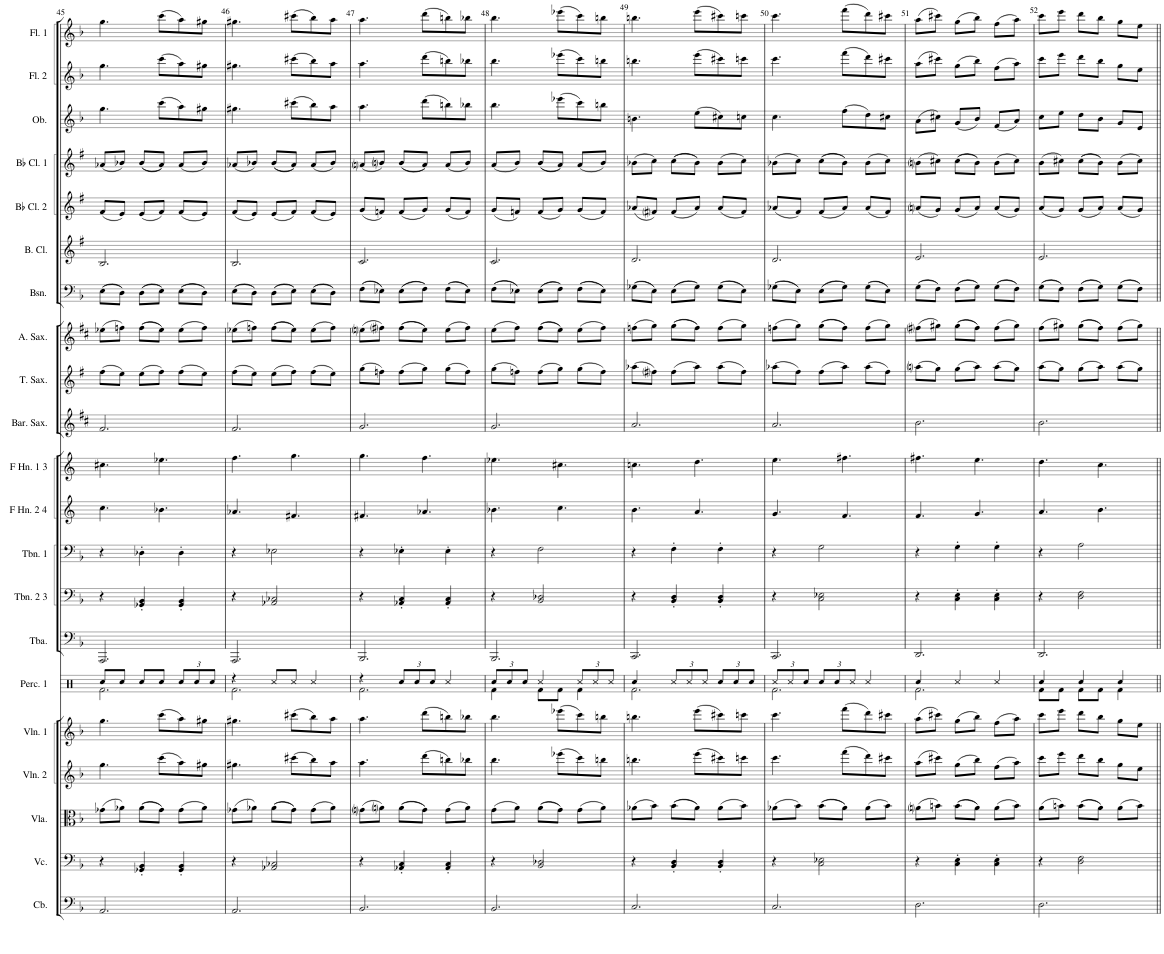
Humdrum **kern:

**kern	**kern	**kern	**kern	**kern	**kern	**kern	**kern	**kern	**kern	**kern	**kern	**kern	**kern	**kern	**kern	**kern	**kern	**kern	**kern
*part20	*part19	*part18	*part17	*part16	*part15	*part14	*part13	*part12	*part11	*part10	*part9	*part8	*part7	*part6	*part5	*part4	*part3	*part2	*part1
*staff20	*staff19	*staff18	*staff17	*staff16	*staff15	*staff14	*staff13	*staff12	*staff11	*staff10	*staff9	*staff8	*staff7	*staff6	*staff5	*staff4	*staff3	*staff2	*staff1
*I"Contrabass	*I"Violoncello	*I"Viola	*I"Violin 2	*I"Violin 1	*I"Tuba	*I"Trombone 2 &amp; 3	*I"Trombone 1	*I"F Horn 2 &amp; 4	*I"F Horn 1 &amp; 3	*I"Baritone Saxophone	*I"Tenor Saxophone	*I"Alto Saxophone	*I"Bassoon	*I"Bass Clarinet	*I"Bb Clarinet 2	*I"Bb Clarinet 1	*I"Oboe	*I"Flute 2	*I"Flute 1
*I'Cb.	*I'Vc.	*I'Vla.	*I'Vln. 2	*I'Vln. 1	*I'Tba.	*I'Tbn. 2 3	*I'Tbn. 1	*I'F Hn. 2 4	*I'F Hn. 1 3	*I'Bar. Sax.	*I'T. Sax.	*I'A. Sax.	*I'Bsn.	*I'B. Cl.	*I'Bb Cl. 2	*I'Bb Cl. 1	*I'Ob.	*I'Fl. 2	*I'Fl. 1
!!LO:PB:g=z
*clefF4	*clefF4	*clefC3	*clefG2	*clefG2	*clefF4	*clefF4	*clefF4	*clefG2	*clefG2	*clefG2	*clefG2	*clefG2	*clefF4	*clefG2	*clefG2	*clefG2	*clefG2	*clefG2	*clefG2
*Trd7c12	*	*	*	*	*	*Trd1c2	*Trd1c2	*Trd4c7	*Trd4c7	*Trd12c21	*Trd8c14	*Trd5c9	*	*Trd8c14	*Trd1c2	*Trd1c2	*	*	*
*k[b-]	*k[b-]	*k[b-]	*k[b-]	*k[b-]	*k[b-]	*k[b-]	*k[b-]	*k[]	*k[]	*k[f#c#]	*k[f#]	*k[f#c#]	*k[b-]	*k[f#]	*k[f#]	*k[f#]	*k[b-]	*k[b-]	*k[b-]
*M3/4	*M3/4	*M3/4	*M3/4	*M3/4	*M3/4	*M3/4	*M3/4	*M3/4	*M3/4	*M3/4	*M3/4	*M3/4	*M3/4	*M3/4	*M3/4	*M3/4	*M3/4	*M3/4	*M3/4
=45	=45	=45	=45	=45	=45	=45	=45	=45	=45	=45	=45	=45	=45	=45	=45	=45	=45	=45	=45
2.AA/	4r	(8g-X\L	4.gg\	4.gg\	2.AAA/	4r	4r	4.cc\	4.cc#X\	2.f#/	(8ff#\L	(8ee-X\L	((8E\L	2.B/	(8f#/L	(8a-X/L	4.gg\	4.gg\	4.gg\
.	.	8a-X\J)	.	.	.	.	.	.	.	.	8ee\J)	8ffn\J)	8D\J))	.	8e/J)	8b-X/J)	.	.	.
.	4GG-X/' 4BB-/'	((8a-\L	.	.	.	4GG-X/' 4BB-/'	4D-X'\	.	.	.	(8ee\L	((8ff\L	((8D\L	.	(8e/L	((8b-/L	.	.	.
.	.	8g-\J))	(8ccc\L	(8ccc\L	.	.	.	4.b-X\	4.ee-X\	.	8ff#\J)	8ee-\J))	8E\J))	.	8f#/J)	8a-/J))	(8ccc\L	(8ccc\L	(8ccc\L
.	4GG-/' 4BB-/'	(8g-\L	8aa\)	8aa\)	.	4GG-/' 4BB-/'	4D-'\	.	.	.	(8ff#\L	(8ee-\L	((8E\L	.	(8f#/L	(8a-/L	8aa\)	8aa\)	8aa\)
.	.	8a-\J)	8gg#X\J	8gg#X\J	.	.	.	.	.	.	8ee\J)	8ff\J)	8D\J))	.	8e/J)	8b-/J)	8gg#X\J	8gg#X\J	8gg#X\J
=46	=46	=46	=46	=46	=46	=46	=46	=46	=46	=46	=46	=46	=46	=46	=46	=46	=46	=46	=46
2.AA/	4r	(8g-X\L	4.gg#X\	4.gg#X\	2.AAA/	4r	4r	4.a-X/	4.ff\	2.f#/	(8ff#\L	(8ee-X\L	((8E\L	2.B/	(8f#/L	(8a-X/L	4.gg#X\	4.gg#X\	4.gg#X\
.	.	8a-X\J)	.	.	.	.	.	.	.	.	8ee\J)	8ffn\J)	8D\J))	.	8e/J)	8b-X/J)	.	.	.
.	2AA-X/ 2C-X/	((8a-\L	.	.	.	2AA-X/ 2C-X/	2E-X\	.	.	.	(8ee\L	((8ff\L	((8D\L	.	(8e/L	((8b-/L	.	.	.
.	.	8g-\J))	(8ccc#X\L	(8ccc#X\L	.	.	.	4.f#X/	4.gg\	.	8ff#\J)	8ee-\J))	8E\J))	.	8f#/J)	8a-/J))	(8ccc#X\L	(8ccc#X\L	(8ccc#X\L
.	.	(8g-\L	8bb-\)	8bb-\)	.	.	.	.	.	.	(8ff#\L	(8ee-\L	((8E\L	.	(8f#/L	(8a-/L	8bb-\)	8bb-\)	8bb-\)
.	.	8a-\J)	8aa\J	8aa\J	.	.	.	.	.	.	8ee\J)	8ff\J)	8D\J))	.	8e/J)	8b-/J)	8aa\J	8aa\J	8aa\J
=47	=47	=47	=47	=47	=47	=47	=47	=47	=47	=47	=47	=47	=47	=47	=47	=47	=47	=47	=47
2.BB-/	4r	(8gni\L	4.aa\	4.aa\	2.BBB-/	4r	4r	4.f#X/	4.gg\	2.g/	(8gg\L	(8eeni\L	((8F\L	2.c/	(8g/L	(8ani/L	4.aa\	4.aa\	4.aa\
.	.	8ani\J)	.	.	.	.	.	.	.	.	8ffn\J)	8ff#i\J)	8E-X\J))	.	8fn/J)	8bni/J)	.	.	.
.	4AA-X/' 4C/'	((8a\L	.	.	.	4AA-X/' 4C/'	4E-X'\	.	.	.	(8ff\L	((8ff#\L	((8E-\L	.	(8f/L	((8b/L	.	.	.
.	.	8g\J))	(8ddd\L	(8ddd\L	.	.	.	4.a-X/	4.ff\	.	8gg\J)	8ee\J))	8F\J))	.	8g/J)	8a/J))	(8ddd\L	(8ddd\L	(8ddd\L
.	4AA-/' 4C/'	(8g\L	8bbn\)	8bbn\)	.	4AA-/' 4C/'	4E-'\	.	.	.	(8gg\L	(8ee\L	((8F\L	.	(8g/L	(8a/L	8bbn\)	8bbn\)	8bbn\)
.	.	8a\J)	8bb-X\J	8bb-X\J	.	.	.	.	.	.	8ff\J)	8ff#\J)	8E-\J))	.	8f/J)	8b/J)	8bb-X\J	8bb-X\J	8bb-X\J
=48	=48	=48	=48	=48	=48	=48	=48	=48	=48	=48	=48	=48	=48	=48	=48	=48	=48	=48	=48
2.BB-/	4r	(8g\L	4.bb-\	4.bb-\	2.BBB-/	4r	4r	4.b-X\	4.ee-X\	2.g/	(8gg\L	(8ee\L	((8F\L	2.c/	(8g/L	(8a/L	4.bb-\	4.bb-\	4.bb-\
.	.	8a\J)	.	.	.	.	.	.	.	.	8ffn\J)	8ff#\J)	8E-X\J))	.	8fn/J)	8b/J)	.	.	.
.	2BB-/ 2D-X/	((8a\L	.	.	.	2BB-/ 2D-X/	2F\	.	.	.	(8ff\L	((8ff#\L	((8E-\L	.	(8f/L	((8b/L	.	.	.
.	.	8g\J))	(8eee-X\L	(8eee-X\L	.	.	.	4.cc\	4.cc#X\	.	8gg\J)	8ee\J))	8F\J))	.	8g/J)	8a/J))	(8eee-X\L	(8eee-X\L	(8eee-X\L
.	.	(8g\L	8ccc\)	8ccc\)	.	.	.	.	.	.	(8gg\L	(8ee\L	((8F\L	.	(8g/L	(8a/L	8ccc\)	8ccc\)	8ccc\)
.	.	8a\J)	8bbn\J	8bbn\J	.	.	.	.	.	.	8ff\J)	8ff#\J)	8E-\J))	.	8f/J)	8b/J)	8bbn\J	8bbn\J	8bbn\J
=49	=49	=49	=49	=49	=49	=49	=49	=49	=49	=49	=49	=49	=49	=49	=49	=49	=49	=49	=49
2.C/	4r	(8a-X\L	4.bbn\	4.bbn\	2.CC/	4r	4r	4.b\	4.ccn\	2.a/	(8aa-X\L	(8ffn\L	((8G-X\L	2.d/	(8a-X/L	(8b-X\L	4.bn\	4.bbn\	4.bbn\
.	.	8b-\J)	.	.	.	.	.	.	.	.	8ff#i\J)	8gg\J)	8E\J))	.	8f#i/J)	8cc\J)	.	.	.
.	4BB-/' 4D/'	((8b-\L	.	.	.	4BB-/' 4D/'	4F'\	.	.	.	(8ff#\L	((8gg\L	((8E\L	.	(8f#/L	((8cc\L	.	.	.
.	.	8a-\J))	(8eee\L	(8eee\L	.	.	.	4.a/	4.dd\	.	8aa-\J)	8ff\J))	8G-\J))	.	8a-/J)	8b-\J))	(8ee\L	(8eee\L	(8eee\L
.	4BB-/' 4D/'	(8a-\L	8ccc#X\)	8ccc#X\)	.	4BB-/' 4D/'	4F'\	.	.	.	(8aa-\L	(8ff\L	((8G-\L	.	(8a-/L	(8b-\L	8cc#X\)	8ccc#X\)	8ccc#X\)
.	.	8b-\J)	8cccn\J	8cccn\J	.	.	.	.	.	.	8ff#\J)	8gg\J)	8E\J))	.	8f#/J)	8cc\J)	8ccn\J	8cccn\J	8cccn\J
=50	=50	=50	=50	=50	=50	=50	=50	=50	=50	=50	=50	=50	=50	=50	=50	=50	=50	=50	=50
2.C/	4r	(8a-X\L	4.ccc\	4.ccc\	2.CC/	4r	4r	4.g/	4.ee\	2.a/	(8aa-X\L	(8ffn\L	((8G-X\L	2.d/	(8a-X/L	(8b-X\L	4.cc\	4.ccc\	4.ccc\
.	.	8b-\J)	.	.	.	.	.	.	.	.	8ff#\J)	8gg\J)	8E\J))	.	8f#/J)	8cc\J)	.	.	.
.	2C\ 2E-X\	((8b-\L	.	.	.	2C\ 2E-X\	2G\	.	.	.	(8ff#\L	((8gg\L	((8E\L	.	(8f#/L	((8cc\L	.	.	.
.	.	8a-\J))	(8fff\L	(8fff\L	.	.	.	4.f/	4.ff#X\	.	8aa-\J)	8ff\J))	8G-\J))	.	8a-/J)	8b-\J))	(8ff\L	(8fff\L	(8fff\L
.	.	(8a-\L	8ddd\)	8ddd\)	.	.	.	.	.	.	(8aa-\L	(8ff\L	((8G-\L	.	(8a-/L	(8b-\L	8dd\)	8ddd\)	8ddd\)
.	.	8b-\J)	8ccc#X\J	8ccc#X\J	.	.	.	.	.	.	8ff#\J)	8gg\J)	8E\J))	.	8f#/J)	8cc\J)	8cc#X\J	8ccc#X\J	8ccc#X\J
=51	=51	=51	=51	=51	=51	=51	=51	=51	=51	=51	=51	=51	=51	=51	=51	=51	=51	=51	=51
2.D\	4r	(8ani\L	(8aa\L	(8aa\L	2.DD/	4r	4r	4.f/	4.ff#X\	2.b\	(8aani\L	(8ff#i\L	((8G\L	2.e/	(8ani/L	(8bni\L	(8a\L	(8aa\L	(8aa\L
.	.	8bn\J)	8ccc#X\J)	8ccc#X\J)	.	.	.	.	.	.	8gg\J)	8gg#X\J)	8F\J))	.	8g/J)	8cc#X\J)	8cc#X\J)	8ccc#X\J)	8ccc#X\J)
.	4C\' 4E\'	((8b\L	(8gg\L	(8gg\L	.	4C\' 4E\'	4G'\	.	.	.	(8gg\L	((8gg#\L	((8F\L	.	(8g/L	((8cc#\L	(8g/L	(8gg\L	(8gg\L
.	.	8a\J))	8bb-\J)	8bb-\J)	.	.	.	4.g/	4.ee\	.	8aa\J)	8ff#\J))	8G\J))	.	8a/J)	8b\J))	8b-/J)	8bb-\J)	8bb-\J)
.	4C\' 4E\'	(8a\L	(8ff\L	(8ff\L	.	4C\' 4E\'	4G'\	.	.	.	(8aa\L	(8ff#\L	((8G\L	.	(8a/L	(8b\L	(8f/L	(8ff\L	(8ff\L
.	.	8b\J)	8aa\J)	8aa\J)	.	.	.	.	.	.	8gg\J)	8gg#\J)	8F\J))	.	8g/J)	8cc#\J)	8a/J)	8aa\J)	8aa\J)
=52	=52	=52	=52	=52	=52	=52	=52	=52	=52	=52	=52	=52	=52	=52	=52	=52	=52	=52	=52
2.D\	4r	(8a\L	8ccc\L	8ccc\L	2.DD/	4r	4r	4.a/	4.dd\	2.b\	(8aa\L	(8ff#\L	((8G\L	2.e/	(8a/L	(8b\L	8cc\L	8ccc\L	8ccc\L
.	.	8bn\J)	8eee\J	8eee\J	.	.	.	.	.	.	8gg\J)	8gg#X\J)	8F\J))	.	8g/J)	8cc#X\J)	8ee\J	8eee\J	8eee\J
.	2D\ 2F\	((8b\L	8ddd\L	8ddd\L	.	2D\ 2F\	2A\	.	.	.	(8gg\L	((8gg#\L	((8F\L	.	(8g/L	((8cc#\L	8dd\L	8ddd\L	8ddd\L
.	.	8a\J))	8bb-\J	8bb-\J	.	.	.	4.b\	4.cc\	.	8aa\J)	8ff#\J))	8G\J))	.	8a/J)	8b\J))	8b-\J	8bb-\J	8bb-\J
.	.	(8a\L	8gg\L	8gg\L	.	.	.	.	.	.	(8aa\L	(8ff#\L	((8G\L	.	(8a/L	(8b\L	8g/L	8gg\L	8gg\L
.	.	8b\J)	8ee\J	8ee\J	.	.	.	.	.	.	8gg\J)	8gg#\J)	8F\J))	.	8g/J)	8cc#\J)	8e/J	8ee\J	8ee\J
=||	=||	=||	=||	=||	=||	=||	=||	=||	=||	=||	=||	=||	=||	=||	=||	=||	=||	=||	=||
*-	*-	*-	*-	*-	*-	*-	*-	*-	*-	*-	*-	*-	*-	*-	*-	*-	*-	*-	*-
